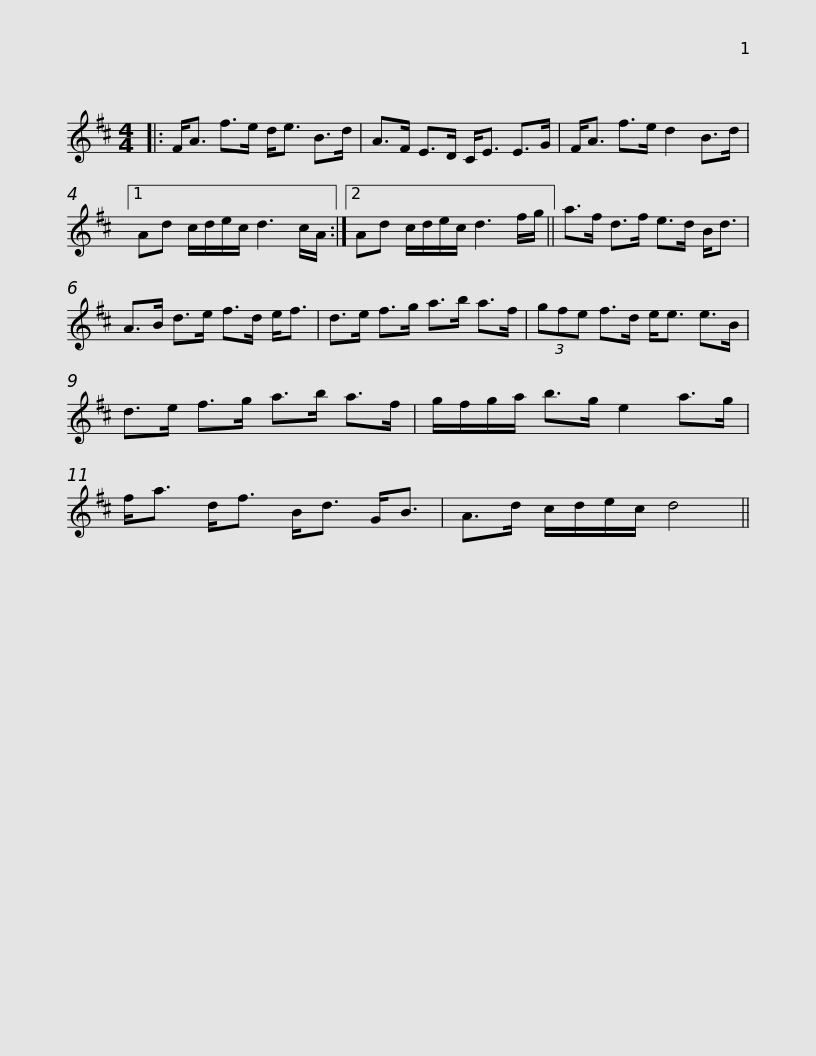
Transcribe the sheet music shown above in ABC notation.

X:1
L:1/8
M:4/4
I:linebreak $
K:D
V:1 treble
V:1
|: F<A f>e d<e B>d | A>F E>D C<E E>G | F<A f>e d2 B>d |1 Ad c/d/e/c/ d3 c/A/ :|2$ Ad c/d/e/c/ d3 f/g/ || %5
 a>f d>f e>d B<d | A>B d>e f>d e<f | d>e f>g a>b a>f |$ (3gfe f>d e<e e>B | d>e f>g a>b a>f | %10
 g/f/g/a/ b>g e2 a>g | f<a d<f B<d G<B |$ A>d c/d/e/c/ d4 || %13
